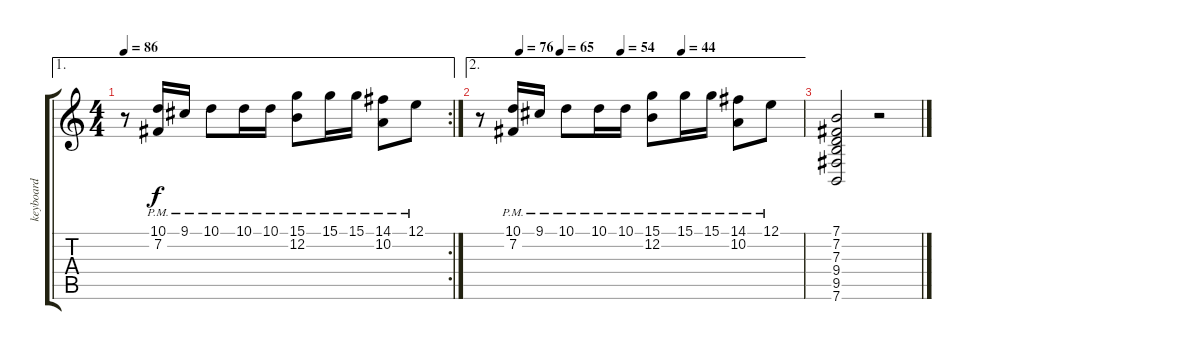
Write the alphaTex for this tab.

\track ("keyboard" "keyboard") {instrument stringensemble1}
\staff {score tabs}
\tuning (E4 B3 G3 D3 A2 E2) {hide}
\ae 1
\rc 2
\ts (4 4)
\tempo 86
\clef g2
\ks c
r.8{dy f} (10.1{pm} 7.2).16 9.1{pm}.16 10.1{pm}.8 10.1{pm}.16 10.1{pm}.16 (15.1{pm} 12.2).8 15.1{pm}.16 15.1{pm}.16 (14.1{pm} 10.2).8 12.1{pm}.8 |
\ae 2
\tempo (76 0.125)
\tempo (65 0.25)
\tempo (54 0.4375)
\tempo (44 0.625)
r.8 (10.1{pm} 7.2).16 9.1{pm}.16 10.1{pm}.8 10.1{pm}.16 10.1{pm}.16 (15.1{pm} 12.2).8 15.1{pm}.16 15.1{pm}.16 (14.1{pm} 10.2).8 12.1{pm}.8 |
(7.1 7.2 7.3 9.4 9.5 7.6).2 r.2
